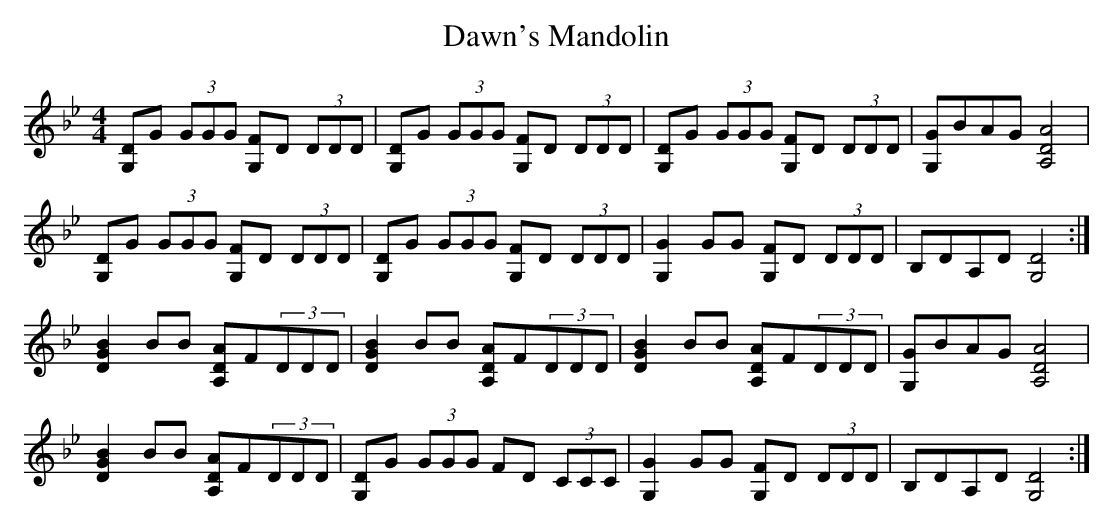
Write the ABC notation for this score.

X:1
T: Dawn's Mandolin
M: 4/4
L: 1/8
K: Gmin
[DG,]G (3GGG [FG,]D (3DDD|[DG,]G (3GGG [FG,]D (3DDD|[DG,]G (3GGG [FG,]D (3DDD|[GG,]BAG [A,4D4A4]|
[DG,]G (3GGG [FG,]D (3DDD|[DG,]G (3GGG [FG,]D (3DDD|[G,2G2] GG [FG,]D (3DDD|B,DA,D [G,4D4]:|
[G2D2B2] BB [A,DA]F(3DDD|[G2D2B2] BB [A,DA]F(3DDD|[G2D2B2] BB [A,DA]F(3DDD|[GG,]BAG [A,4D4A4]|
[G2D2B2] BB [A,DA]F(3DDD|[DG,]G (3GGG FD (3CCC|[G,2G2] GG [FG,]D (3DDD|B,DA,D [G,4D4]:|
